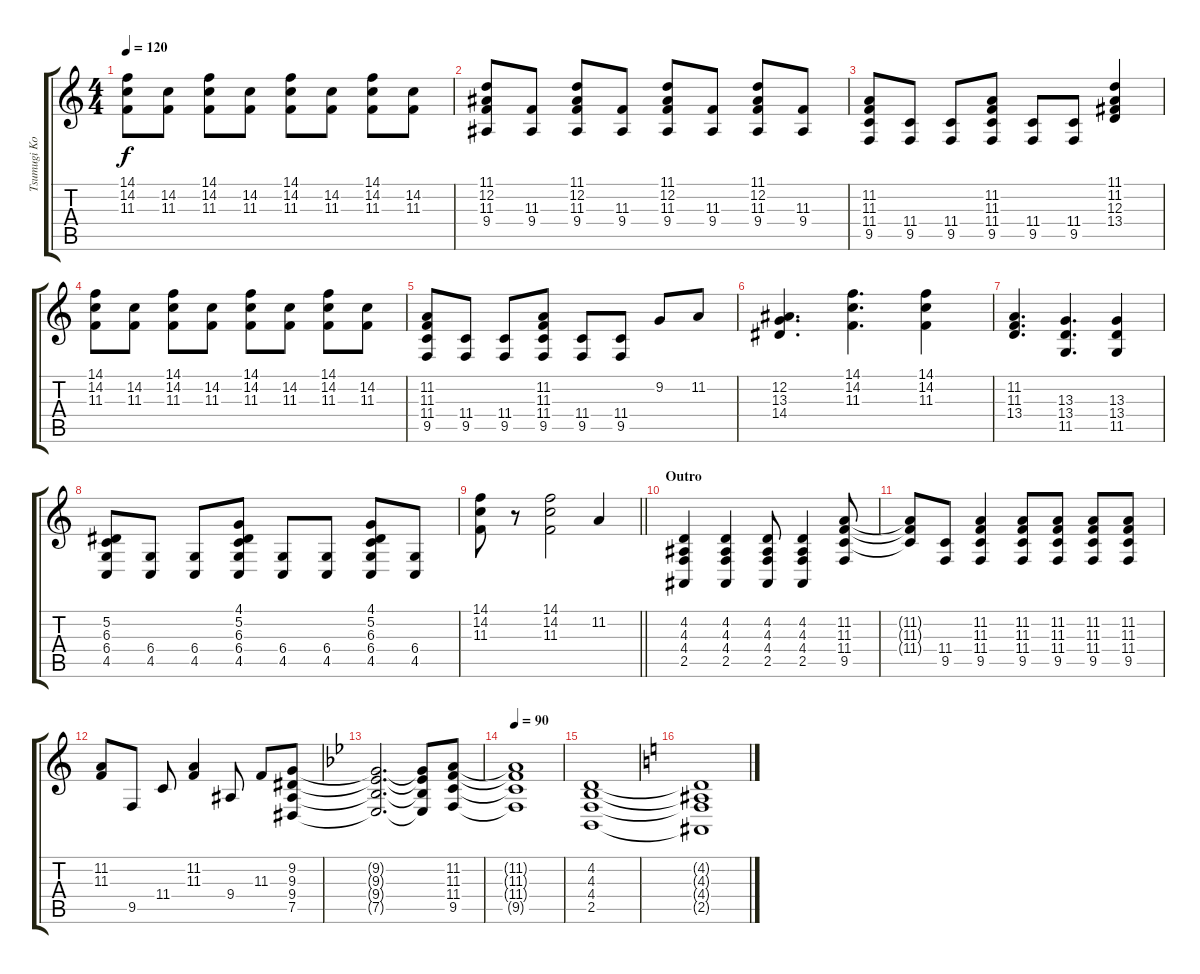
\track ("Tsumugi Kotobuki" "Tsumugi Ko") {instrument acousticgrandpiano}
\staff {score tabs}
\tuning (Eb4 Bb3 Gb3 Db3 Ab2 Eb2) {hide}
\ts (4 4)
\tempo 120
\clef g2
\ks c
(14.1 14.2 11.3).8{dy f} (14.2 11.3).8 (14.1 14.2 11.3).8 (14.2 11.3).8 (14.1 14.2 11.3).8 (14.2 11.3).8 (14.1 14.2 11.3).8 (14.2 11.3).8 |
(11.1 12.2 11.3 9.4).8 (11.3 9.4).8 (11.1 12.2 11.3 9.4).8 (11.3 9.4).8 (11.1 12.2 11.3 9.4).8 (11.3 9.4).8 (11.1 12.2 11.3 9.4).8 (11.3 9.4).8 |
(11.2 11.3 11.4 9.5).8 (11.4 9.5).8 (11.4 9.5).8 (11.2 11.3 11.4 9.5).8 (11.4 9.5).8 (11.4 9.5).8 (11.1 11.2 12.3 13.4).4 |
(14.1 14.2 11.3).8 (14.2 11.3).8 (14.1 14.2 11.3).8 (14.2 11.3).8 (14.1 14.2 11.3).8 (14.2 11.3).8 (14.1 14.2 11.3).8 (14.2 11.3).8 |
(11.2 11.3 11.4 9.5).8 (11.4 9.5).8 (11.4 9.5).8 (11.2 11.3 11.4 9.5).8 (11.4 9.5).8 (11.4 9.5).8 9.2.8{volume 15} 11.2.8 |
(12.2 13.3 14.4).4{d} (14.1 14.2 11.3).4{d} (14.1 14.2 11.3).4 |
(11.2 11.3 13.4).4{d} (13.3 13.4 11.5).4{d} (13.3 13.4 11.5).4 |
(5.2 6.3 6.4 4.5).8 (6.4 4.5).8 (6.4 4.5).8 (4.1 5.2 6.3 6.4 4.5).8 (6.4 4.5).8 (6.4 4.5).8 (4.1 5.2 6.3 6.4 4.5).8 (6.4 4.5).8 |
\barLineRight lightlight
(14.1 14.2 11.3).8 r.8 (14.1 14.2 11.3).2 11.2.4 |
\section ("" "Outro")
(4.2 4.3 4.4 2.5).4 (4.2 4.3 4.4 2.5).4 (4.2 4.3 4.4 2.5).8 (4.2 4.3 4.4 2.5).4 (11.2 11.3 11.4 9.5).8 |
(11.2{t} 11.3{t} 11.4{t}).8 (11.4 9.5).8 (11.2 11.3 11.4 9.5).4 (11.2 11.3 11.4 9.5).8 (11.2 11.3 11.4 9.5).8 (11.2 11.3 11.4 9.5).8 (11.2 11.3 11.4 9.5).8 |
(11.2 11.3).8 9.5.8 11.4.8 (11.2 11.3).4 9.4.8 11.3.8 (9.2 9.3 9.4 7.5).8 |
\ks bb
(9.2{t} 9.3{t} 9.4{t} 7.5{t}).2{d} (9.2{t} 9.3{t} 9.4{t} 7.5{t}).8 (11.2 11.3 11.4 9.5).8 |
\tempo 90
(11.2{t} 11.3{t} 11.4{t} 9.5{t}).1 |
(4.2 4.3 4.4 2.5).1 |
\ks c
(4.2{t} 4.3{t} 4.4{t} 2.5{t}).1
